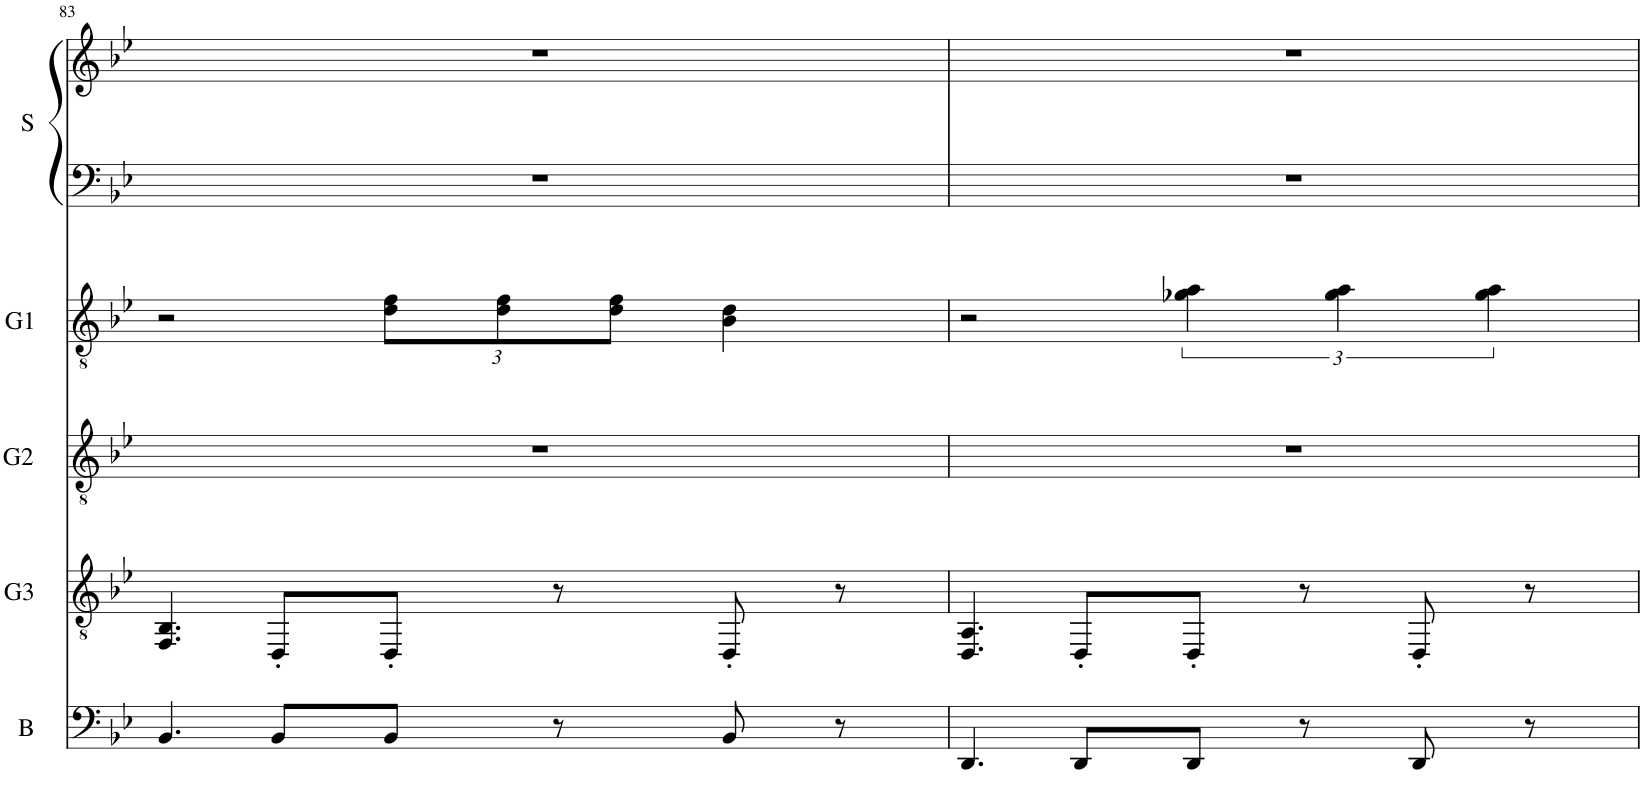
**kern	**kern	**kern	**kern	**kern	**kern
*part5	*part4	*part3	*part2	*part1	*part1
*staff6	*staff5	*staff4	*staff3	*staff2	*staff1
*I"Bass (D standard)	*I"Guitar 3 (D standard)	*I"Guitar 2 (D standard)	*I"Guitar 1 (D standard)	*I"Synth	*
*I'B	*I'G3	*I'G2	*I'G1	*I'S	*
!!LO:PB:g=z
*clefF4	*clefGv2	*clefGv2	*clefGv2	*clefF4	*clefG2
*Trd7c12	*	*	*	*	*
*k[b-e-]	*k[b-e-]	*k[b-e-]	*k[b-e-]	*k[b-e-]	*k[b-e-]
*M4/4	*M4/4	*M4/4	*M4/4	*M4/4	*M4/4
=83	=83	=83	=83	=83	=83
4.BB-/	4.FF/ 4.BB-/	1r	2r	1r	1r
8BB-/L	8DD'/L	.	.	.	.
*	*	*	*Xbrackettup	*	*
8BB-/J	8DD'/J	.	12d\ 12f\L	.	.
.	.	.	12d\ 12f\	.	.
8r	8r	.	.	.	.
.	.	.	12d\ 12f\J	.	.
8BB-/	8DD'/	.	4B-\ 4d\	.	.
8r	8r	.	.	.	.
=84	=84	=84	=84	=84	=84
4.DD/	4.DD/ 4.AA/	1r	2r	1r	1r
8DD/L	8DD'/L	.	.	.	.
*	*	*	*brackettup	*	*
8DD/J	8DD'/J	.	6g-X\ 6a\	.	.
8r	8r	.	.	.	.
.	.	.	6g-\ 6a\	.	.
8DD/	8DD'/	.	.	.	.
.	.	.	6g-\ 6a\	.	.
8r	8r	.	.	.	.
=	=	=	=	=	=
*-	*-	*-	*-	*-	*-
